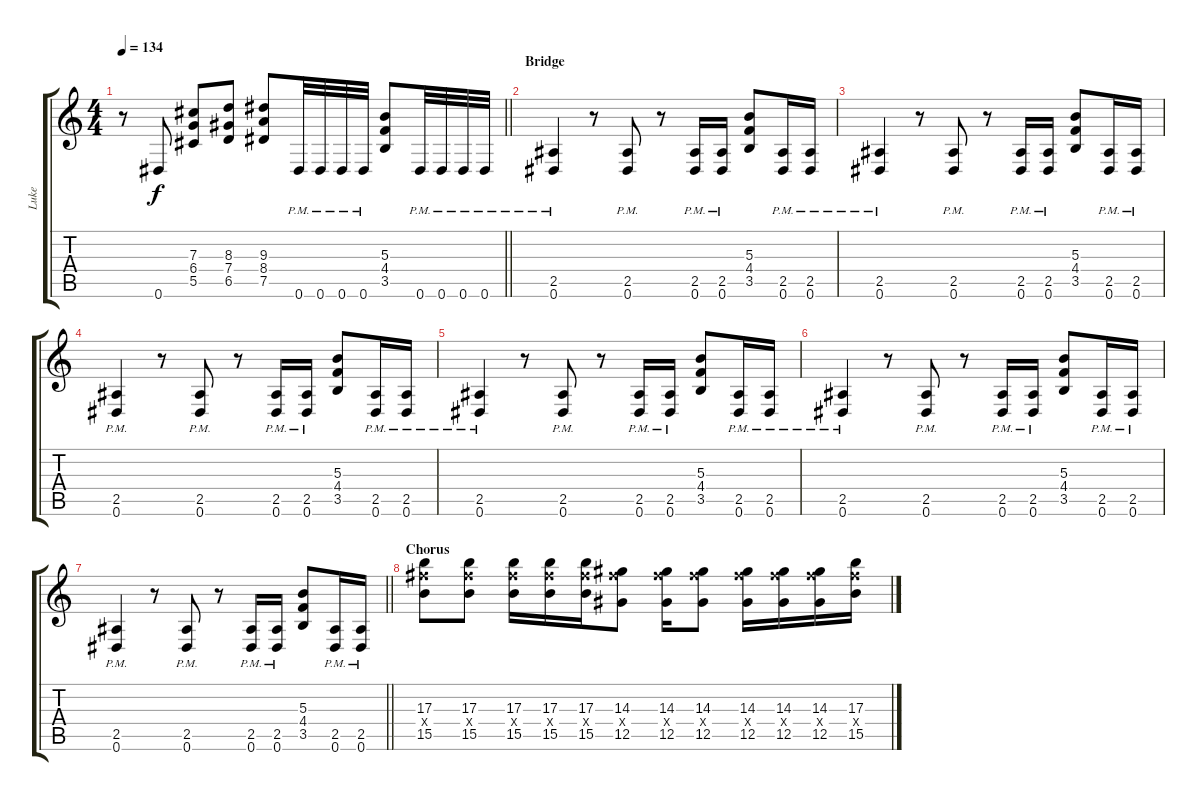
\track ("Luke" "Luke") {instrument overdrivenguitar}
\staff {score tabs}
\tuning (Eb4 Bb3 Gb3 Db3 Ab2 Eb2) {hide}
\ts (4 4)
\tempo 134
\clef g2
\barLineRight lightlight
\ks c
r.8{dy f} 0.6.8 (7.3 6.4 5.5).8 (8.3 7.4 6.5).8 (9.3 8.4 7.5).8 0.6{pm}.32 0.6{pm}.32 0.6{pm}.32 0.6{pm}.32 (5.3 4.4 3.5).8 0.6{pm}.32 0.6{pm}.32 0.6{pm}.32 0.6{pm}.32 |
\section ("" "Bridge")
(2.5{pm} 0.6{pm}).4 r.8 (2.5{pm} 0.6{pm}).8 r.8 (2.5{pm} 0.6{pm}).16 (2.5{pm} 0.6{pm}).16 (5.3 4.4 3.5).8 (2.5{pm} 0.6{pm}).16 (2.5{pm} 0.6{pm}).16 |
(2.5{pm} 0.6{pm}).4 r.8 (2.5{pm} 0.6{pm}).8 r.8 (2.5{pm} 0.6{pm}).16 (2.5{pm} 0.6{pm}).16 (5.3 4.4 3.5).8 (2.5{pm} 0.6{pm}).16 (2.5{pm} 0.6{pm}).16 |
(2.5{pm} 0.6{pm}).4 r.8 (2.5{pm} 0.6{pm}).8 r.8 (2.5{pm} 0.6{pm}).16 (2.5{pm} 0.6{pm}).16 (5.3 4.4 3.5).8 (2.5{pm} 0.6{pm}).16 (2.5{pm} 0.6{pm}).16 |
(2.5{pm} 0.6{pm}).4 r.8 (2.5{pm} 0.6{pm}).8 r.8 (2.5{pm} 0.6{pm}).16 (2.5{pm} 0.6{pm}).16 (5.3 4.4 3.5).8 (2.5{pm} 0.6{pm}).16 (2.5{pm} 0.6{pm}).16 |
(2.5{pm} 0.6{pm}).4 r.8 (2.5{pm} 0.6{pm}).8 r.8 (2.5{pm} 0.6{pm}).16 (2.5{pm} 0.6{pm}).16 (5.3 4.4 3.5).8 (2.5{pm} 0.6{pm}).16 (2.5{pm} 0.6{pm}).16 |
\barLineRight lightlight
(2.5{pm} 0.6{pm}).4 r.8 (2.5{pm} 0.6{pm}).8 r.8 (2.5{pm} 0.6{pm}).16 (2.5{pm} 0.6{pm}).16 (5.3 4.4 3.5).8 (2.5{pm} 0.6{pm}).16 (2.5{pm} 0.6{pm}).16 |
\section ("" "Chorus")
(17.3 17.4{x} 15.5).8 (17.3 17.4{x} 15.5).8 (17.3 17.4{x} 15.5).16 (17.3 17.4{x} 15.5).16 (17.3 17.4{x} 15.5).16 (14.3 17.4{x} 12.5).8 (14.3 17.4{x} 12.5).16 (14.3 17.4{x} 12.5).8 (14.3 17.4{x} 12.5).16 (14.3 17.4{x} 12.5).16 (14.3 17.4{x} 12.5).16 (17.3 17.4{x} 15.5).16
